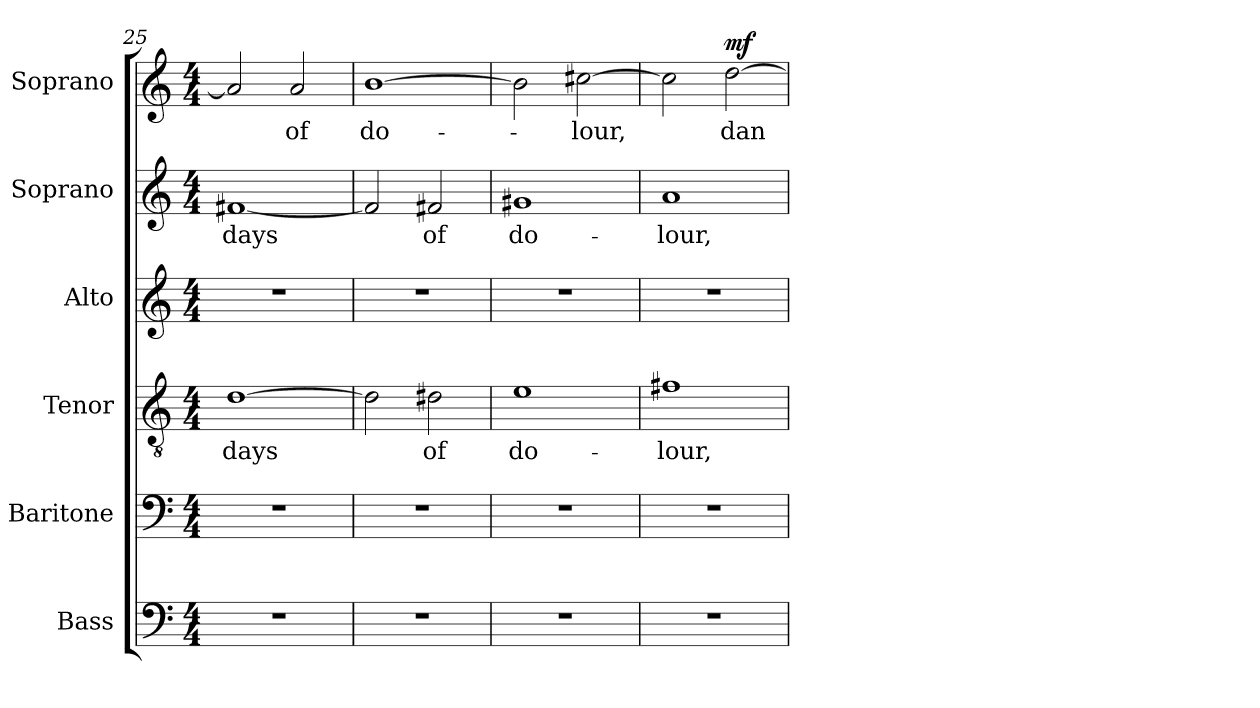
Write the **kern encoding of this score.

**kern	**kern	**kern	**text	**kern	**kern	**text	**kern	**text	**dynam
*part6	*part5	*part4	*part4	*part3	*part2	*part2	*part1	*part1	*part1
*staff6	*staff5	*staff4	*staff4	*staff3	*staff2	*staff2	*staff1	*staff1	*staff1
*I"Bass	*I"Baritone	*I"Tenor	*	*I"Alto	*I"Soprano	*	*I"Soprano	*	*
*I'B.	*I'Bar.	*I'T.	*	*I'A.	*I'S.	*	*I'S.	*	*
*clefF4	*clefF4	*clefGv2	*	*clefG2	*clefG2	*	*clefG2	*	*
*	*	*ITrd7c12	*	*	*	*	*	*	*
*k[]	*k[]	*k[]	*	*k[]	*k[]	*	*k[]	*	*
*C:	*C:	*C:	*	*C:	*C:	*	*C:	*	*
*M4/4	*M4/4	*M4/4	*	*M4/4	*M4/4	*	*M4/4	*	*
=25	=25	=25	=25	=25	=25	=25	=25	=25	=25
!	!	!	!LO:LY:b:color=#000000	!	!	!	!	!	!
!	!	!	!	!	!	!LO:LY:b:color=#000000	!	!	!
1r	1r	[1Di	days	1r	[1f#Xi	days	2ai/]	.	.
!	!	!	!	!	!	!	!	!LO:LY:b:color=#000000	!
.	.	.	.	.	.	.	2ai/	of	.
!!LO:LB:g=z
=26	=26	=26	=26	=26	=26	=26	=26	=26	=26
!	!	!	!	!	!	!	!	!LO:LY:b:color=#000000	!
1r	1r	2Di\]	.	1r	2f#i/]	.	[1bi	do-	.
!	!	!	!LO:LY:b:color=#000000	!	!	!	!	!	!
!	!	!	!	!	!	!LO:LY:b:color=#000000	!	!	!
.	.	2D#Xi\	of	.	2f#Xi/	of	.	.	.
=27	=27	=27	=27	=27	=27	=27	=27	=27	=27
!	!	!	!LO:LY:b:color=#000000	!	!	!	!	!	!
!	!	!	!	!	!	!LO:LY:b:color=#000000	!	!	!
1r	1r	1Ei	do-	1r	1g#Xi	do-	2bi\]	.	.
!	!	!	!	!	!	!	!	!LO:LY:b:color=#000000	!
.	.	.	.	.	.	.	[2cc#Xi\	-lour,	.
=28	=28	=28	=28	=28	=28	=28	=28	=28	=28
!	!	!	!LO:LY:b:color=#000000	!	!	!	!	!	!
!	!	!	!	!	!	!LO:LY:b:color=#000000	!	!	!
1r	1r	1F#Xi	-lour,	1r	1ai	-lour,	2cc#i\]	.	.
!	!	!	!	!	!	!	!	!LO:LY:b:color=#000000	!
.	.	.	.	.	.	.	[2ddi\	dan-	mf
=	=	=	=	=	=	=	=	=	=
*-	*-	*-	*-	*-	*-	*-	*-	*-	*-
